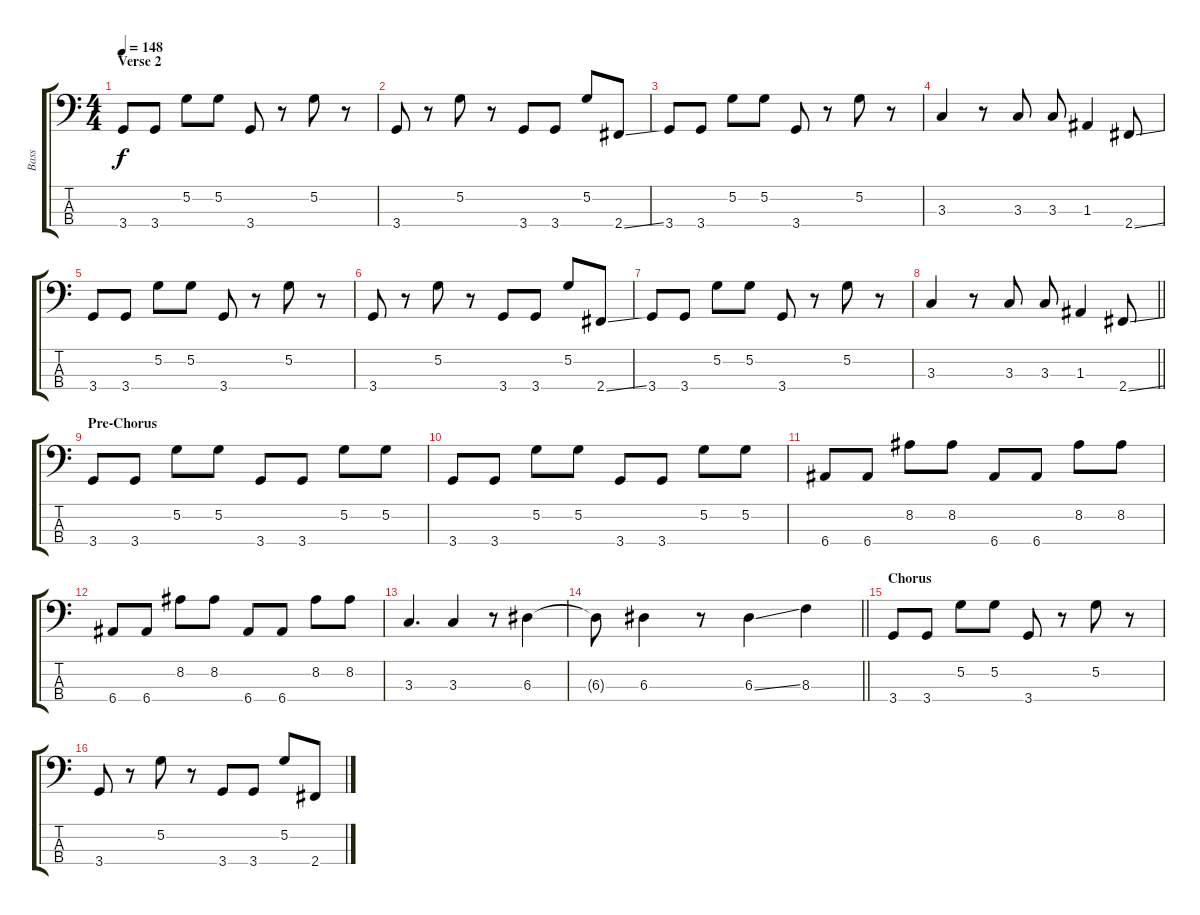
\track ("Bass" "Bass") {instrument electricbassfinger}
\staff {score tabs}
\tuning (G2 D2 A1 E1) {hide}
\ts (4 4)
\section ("" "Verse 2")
\tempo 148
\clef f4
\ks c
3.4.8{dy f} 3.4.8 5.2.8 5.2.8 3.4.8 r.8 5.2.8 r.8 |
3.4.8 r.8 5.2.8 r.8 3.4.8 3.4.8 5.2.8 2.4{ss}.8 |
3.4.8 3.4.8 5.2.8 5.2.8 3.4.8 r.8 5.2.8 r.8 |
3.3.4 r.8 3.3.8 3.3.8 1.3.4 2.4{ss}.8 |
3.4.8 3.4.8 5.2.8 5.2.8 3.4.8 r.8 5.2.8 r.8 |
3.4.8 r.8 5.2.8 r.8 3.4.8 3.4.8 5.2.8 2.4{ss}.8 |
3.4.8 3.4.8 5.2.8 5.2.8 3.4.8 r.8 5.2.8 r.8 |
\barLineRight lightlight
3.3.4 r.8 3.3.8 3.3.8 1.3.4 2.4{ss}.8 |
\section ("" "Pre-Chorus")
3.4.8 3.4.8 5.2.8 5.2.8 3.4.8 3.4.8 5.2.8 5.2.8 |
3.4.8 3.4.8 5.2.8 5.2.8 3.4.8 3.4.8 5.2.8 5.2.8 |
6.4.8 6.4.8 8.2.8 8.2.8 6.4.8 6.4.8 8.2.8 8.2.8 |
6.4.8 6.4.8 8.2.8 8.2.8 6.4.8 6.4.8 8.2.8 8.2.8 |
3.3.4{d} 3.3.4 r.8 6.3.4 |
\barLineRight lightlight
6.3{t}.8 6.3.4 r.8 6.3{ss}.4 8.3.4 |
\section ("" "Chorus")
3.4.8 3.4.8 5.2.8 5.2.8 3.4.8 r.8 5.2.8 r.8 |
3.4.8 r.8 5.2.8 r.8 3.4.8 3.4.8 5.2.8 2.4{ss}.8
